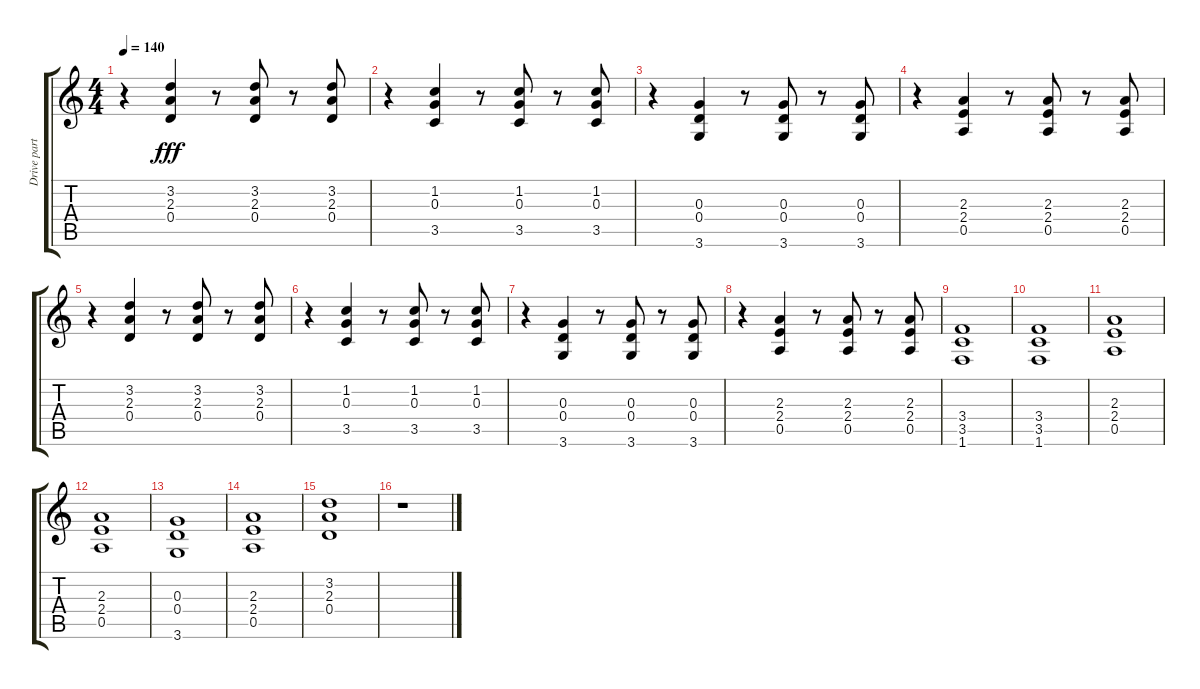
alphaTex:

\track ("Drive part" "Drive part") {instrument overdrivenguitar}
\staff {score tabs}
\tuning (E4 B3 G3 D3 A2 E2) {hide}
\ts (4 4)
\tempo 140
\clef g2
\ks c
r.4{dy fff} (3.2 2.3 0.4).4 r.8 (3.2 2.3 0.4).8 r.8 (3.2 2.3 0.4).8 |
r.4 (1.2 0.3 3.5).4 r.8 (1.2 0.3 3.5).8 r.8 (1.2 0.3 3.5).8 |
r.4 (0.3 0.4 3.6).4 r.8 (0.3 0.4 3.6).8 r.8 (0.3 0.4 3.6).8 |
r.4 (2.3 2.4 0.5).4 r.8 (2.3 2.4 0.5).8 r.8 (2.3 2.4 0.5).8 |
r.4 (3.2 2.3 0.4).4 r.8 (3.2 2.3 0.4).8 r.8 (3.2 2.3 0.4).8 |
r.4 (1.2 0.3 3.5).4 r.8 (1.2 0.3 3.5).8 r.8 (1.2 0.3 3.5).8 |
r.4 (0.3 0.4 3.6).4 r.8 (0.3 0.4 3.6).8 r.8 (0.3 0.4 3.6).8 |
r.4 (2.3 2.4 0.5).4 r.8 (2.3 2.4 0.5).8 r.8 (2.3 2.4 0.5).8 |
(3.4 3.5 1.6).1 |
(3.4 3.5 1.6).1 |
(2.3 2.4 0.5).1 |
(2.3 2.4 0.5).1 |
(0.3 0.4 3.6).1 |
(2.3 2.4 0.5).1 |
(3.2 2.3 0.4).1 |
r.1
